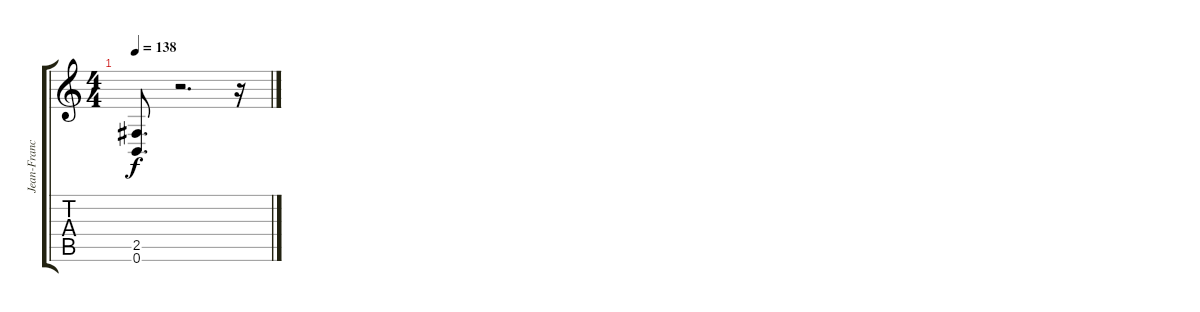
\track ("Jean-Francois Dagenals (Lead)" "Jean-Franc") {instrument distortionguitar}
\staff {score tabs}
\tuning (B3 Gb3 D3 A2 E2 B1) {hide}
\ts (4 4)
\tempo 138
\clef g2
\ks c
(2.5 0.6).8{d dy f} r.2{d} r.16
